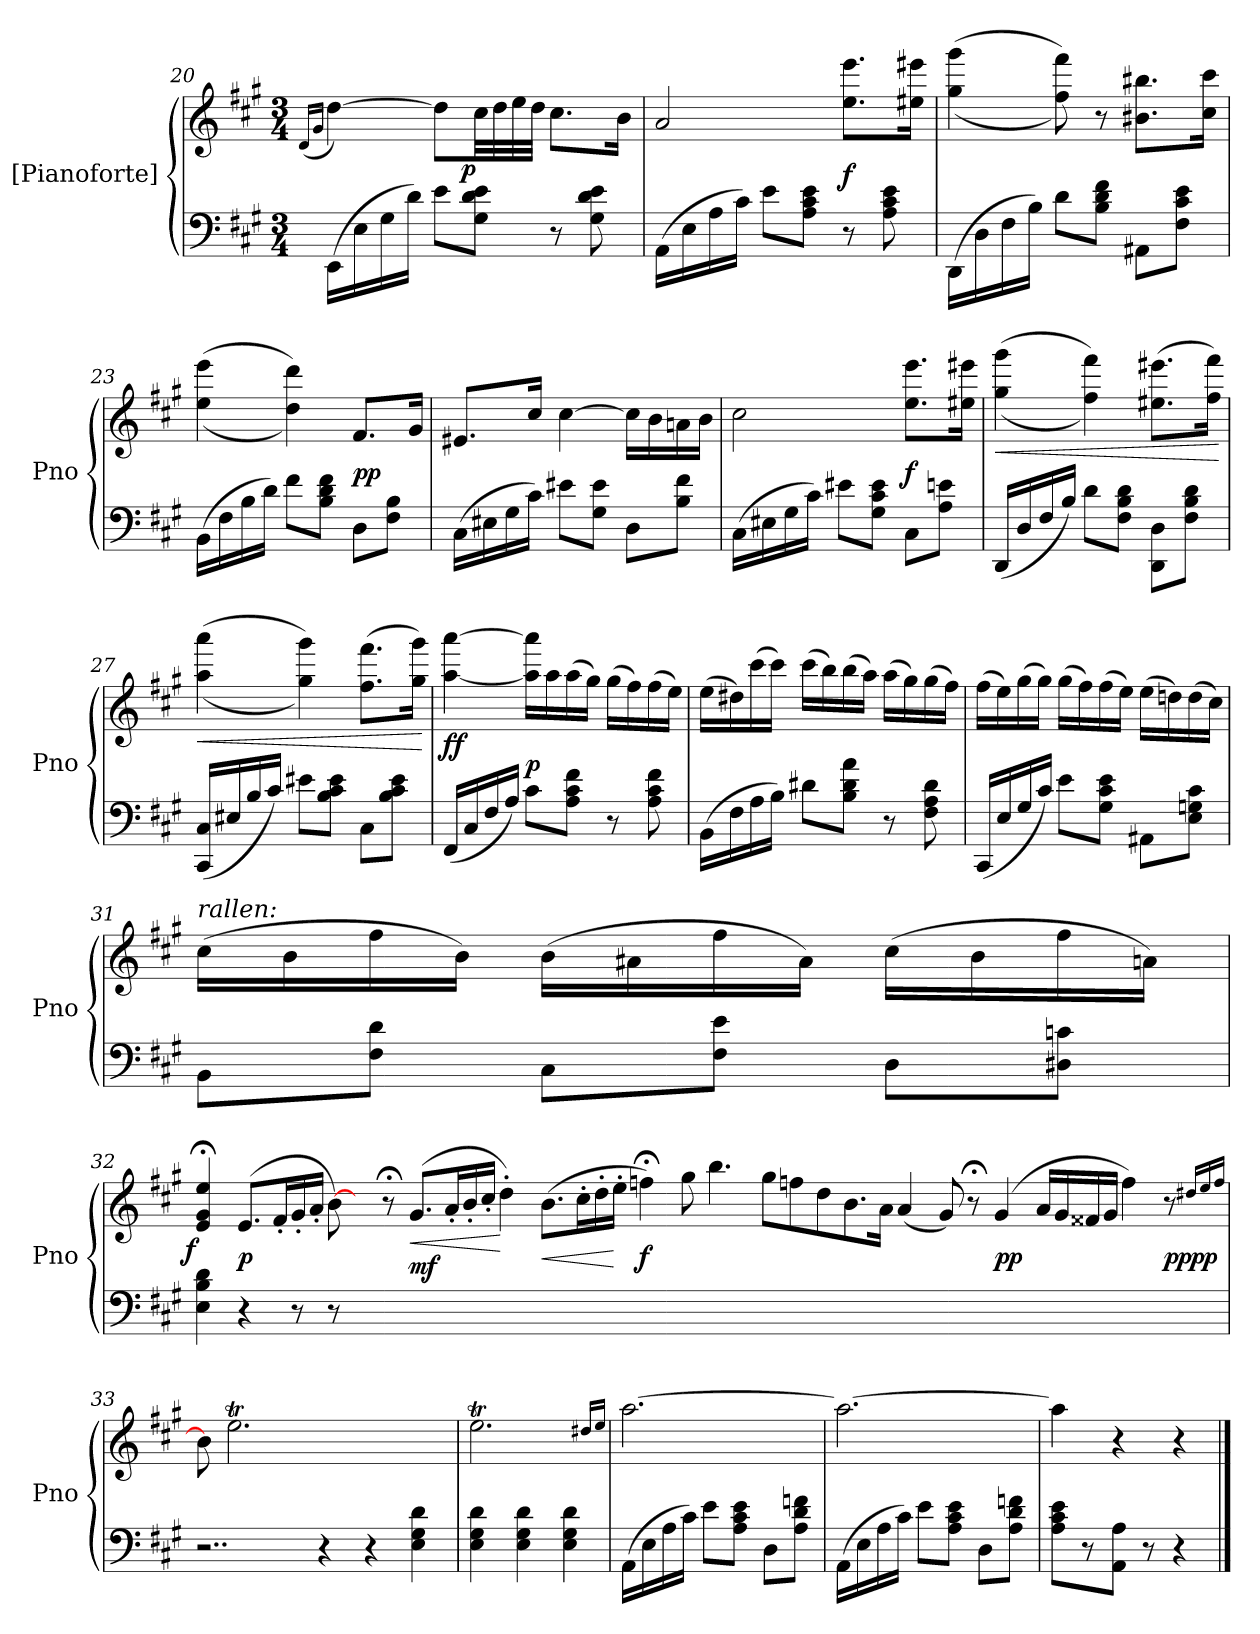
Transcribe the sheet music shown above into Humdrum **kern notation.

**kern	**kern	**dynam
*part1	*part1	*part1
*staff2	*staff1	*staff1/2
*I"[Pianoforte]	*	*
*I'Pno	*	*
*clefF4	*clefG2	*
*k[f#c#g#]	*k[f#c#g#]	*
*A:	*A:	*
*M3/4	*M3/4	*
=20	=20	=20
.	(16qqd/LL	.
.	16qqg#/JJ	.
(16EE\LL	[4dd\)	.
16E\	.	.
16G#\	.	.
16d\JJ)	.	.
8e\L	8dd\L]	.
!	!	!LO:DY:rj
8G#\ 8d\ 8e\J	32cc#\LL	p
.	32dd\	.
.	32ee\	.
.	32dd\JJJ	.
8r	8.cc#\L	.
8G#\ 8d\ 8e\	.	.
.	16b\Jk	.
=21	=21	=21
(16AA\LL	2a/	.
16E\	.	.
16A\	.	.
16c#\JJ)	.	.
8e\L	.	.
8A\ 8c#\ 8e\J	.	.
8r	8.ee\ 8.eee\L	f
8A\ 8c#\ 8e\	.	.
.	16ee#X\ 16eee#X\Jk	.
=22	=22	=22
(16DD\LL	(<(>4gg#\ 4ggg#\	.
16D\	.	.
16F#\	.	.
16B\JJ)	.	.
8d\L	8ff#\ 8fff#\))	.
8B\ 8d\ 8f#\J	8r	.
8AA#X\L	8.b#X\ 8.bb#X\L	.
8F#\ 8c#\ 8e\J	.	.
.	16cc#\ 16ccc#\Jk	.
=23	=23	=23
(16BB\LL	(<(>4ee\ 4eee\	.
16F#\	.	.
16B\	.	.
16d\JJ)	.	.
8f#\L	4dd\ 4ddd\))	.
8B\ 8d\ 8f#\J	.	.
8D\L	8.f#/L	pp
8F#\ 8B\J	.	.
.	16g#/Jk	.
=24	=24	=24
(16C#\LL	8.e#X/L	.
16E#X\	.	.
16G#\	.	.
16c#\JJ)	16cc#/Jk	.
8e#X\L	[4cc#\	.
8G#\ 8e#\J	.	.
8D\L	16cc#\LL]	.
.	16b\	.
8B\ 8f#\J	16an\	.
.	16b\JJ	.
=25	=25	=25
(16C#\LL	2cc#\	.
16E#X\	.	.
16G#\	.	.
16c#\JJ)	.	.
8e#X\L	.	.
8G#\ 8c#\ 8e#\J	.	.
8C#\L	8.ee\ 8.eee\L	f
8A\ 8en\J	.	.
.	16ee#X\ 16eee#X\Jk	.
=26	=26	=26
(16DD/LL	(<(>4gg#\ 4ggg#\	<
16D/	.	.
16F#/	.	.
16B/JJ)	.	.
8d\L	4ff#\ 4fff#\))	.
8F#\ 8B\ 8d\J	.	.
8DD\ 8D\L	(8.ee#X\ 8.eee#X\L	.
8F#\ 8B\ 8d\J	.	.
.	16ff#\ 16fff#\Jk)	.
.	.	[
=27	=27	=27
(16CC#/ 16C#/LL	(<(>4aa\ 4aaa\	<
16E#X/	.	.
16B/	.	.
16c#/JJ)	.	.
8e#X\L	4gg#\ 4ggg#\))	.
8B\ 8c#\ 8e#\J	.	.
8C#\L	(8.ff#\ 8.fff#\L	.
8B\ 8c#\ 8e#\J	.	.
.	16gg#\ 16ggg#\Jk)	.
.	.	[
=28	=28	=28
(16FF#/LL	[4aa\ [4aaa\	ff
16C#/	.	.
16F#/	.	.
16A/JJ)	.	.
8c#\L	16aa]\ 16aaa]\LL	p
.	16aa\	.
8A\ 8c#\ 8f#\J	(16aa\	.
.	16gg#\JJ)	.
8r	(16gg#\LL	.
.	16ff#\)	.
8A\ 8c#\ 8f#\	(16ff#\	.
.	16ee\JJ)	.
=29	=29	=29
(16BB\LL	(16ee\LL	.
16F#\	16dd#X\)	.
16A\	(16ccc#\	.
16B\JJ)	16ccc#\JJ)	.
8d#X\L	(16ccc#\LL	.
.	16bb\)	.
8B\ 8d#\ 8a\J	(16bb\	.
.	16aa\JJ)	.
8r	(16aa\LL	.
.	16gg#\)	.
8F#\ 8A\ 8d#\	(16gg#\	.
.	16ff#\JJ)	.
=30	=30	=30
(16CC#/LL	(16ff#\LL	.
16E/	16ee\)	.
16G#/	(16gg#\	.
16c#/JJ)	16gg#\JJ)	.
8e\L	(16gg#\LL	.
.	16ff#\)	.
8G#\ 8c#\ 8e\J	(16ff#\	.
.	16ee\JJ)	.
8AA#X\L	(16ee\LL	.
.	16ddn\)	.
8E\ 8Gn\ 8c#\J	(16dd\	.
.	16cc#\JJ)	.
=31	=31	=31
!	!LO:TX:a:i:t=rallen&colon;	!
8BB\L	(16cc#\LL	.
.	16b\	.
8F#\ 8d\J	16ff#\	.
.	16b\JJ)	.
8C#\L	(16b\LL	.
.	16a#X\	.
8F#\ 8e\J	16ff#\	.
.	16a#\JJ)	.
8D\L	(16cc#\LL	.
.	16b\	.
8D#X\ 8cn\J	16ff#\	.
.	16an\JJ)	.
=32	=32	=32
!	!	!LO:DY:rj
4E\ 4B\ 4d\	4e;</ 4g#;</ 4ee;</	f
4r	(8.e/L	p
.	16f#'/L	.
8r	16g#'/	.
.	16a'/JJ	.
8r	[8b\)	.
2..ryy	8ryy	.
.	8r;<	.
!	!	!LO:HP:b
.	(8.g#/L	< mf
.	16a'/L	.
.	16b'/	.
.	16cc#'/JJ	.
.	4dd'\)	[
0ryy	(8.b\L	<
.	16cc#'\L	.
.	16dd'\	.
.	16ee'\JJ	[
.	4ffn;<\)	f
.	8gg#\	.
.	4.bb\	.
.	8gg#\L	.
.	8ffn\	.
.	8dd\	.
.	8.b\	.
.	16a\Jk	.
.	(>4a/	.
1ryy	8g#/)	.
.	8r;<	.
.	(4g#/	p p
.	16a/LL	.
.	16g#/	.
.	16f##X/	.
.	16g#/JJ	.
.	4ff\)	.
8ryy	8r	pp pp
.	16qqdd#X/LL	.
.	16qqee/	.
.	16qqff/JJ	.
=33	=33	=33
2..r	8b\]	.
.	2.eeT\	.
4r	2.ryy	.
4r	.	.
4E\ 4G#\ 4d\	.	.
=34	=34	=34
4E\ 4G#\ 4d\	2.eeT\	.
4E\ 4G#\ 4d\	.	.
4E\ 4G#\ 4d\	.	.
.	16qqdd#X/LL	.
.	16qqee/JJ	.
=35	=35	=35
(16AA\LL	[2.aa\	.
16E\	.	.
16A\	.	.
16c#\JJ)	.	.
8e\L	.	.
8A\ 8c#\ 8e\J	.	.
8D\L	.	.
8A\ 8d\ 8fn\J	.	.
=36	=36	=36
(16AA\LL	2.aa\_	.
16E\	.	.
16A\	.	.
16c#\JJ)	.	.
8e\L	.	.
8A\ 8c#\ 8e\J	.	.
8D\L	.	.
8A\ 8d\ 8fn\J	.	.
=37	=37	=37
8A\ 8c#\ 8e\L	4aa\]	.
8r	.	.
8AA\ 8A\J	4r	.
8r	.	.
4r	4r	.
==	==	==
*-	*-	*-
